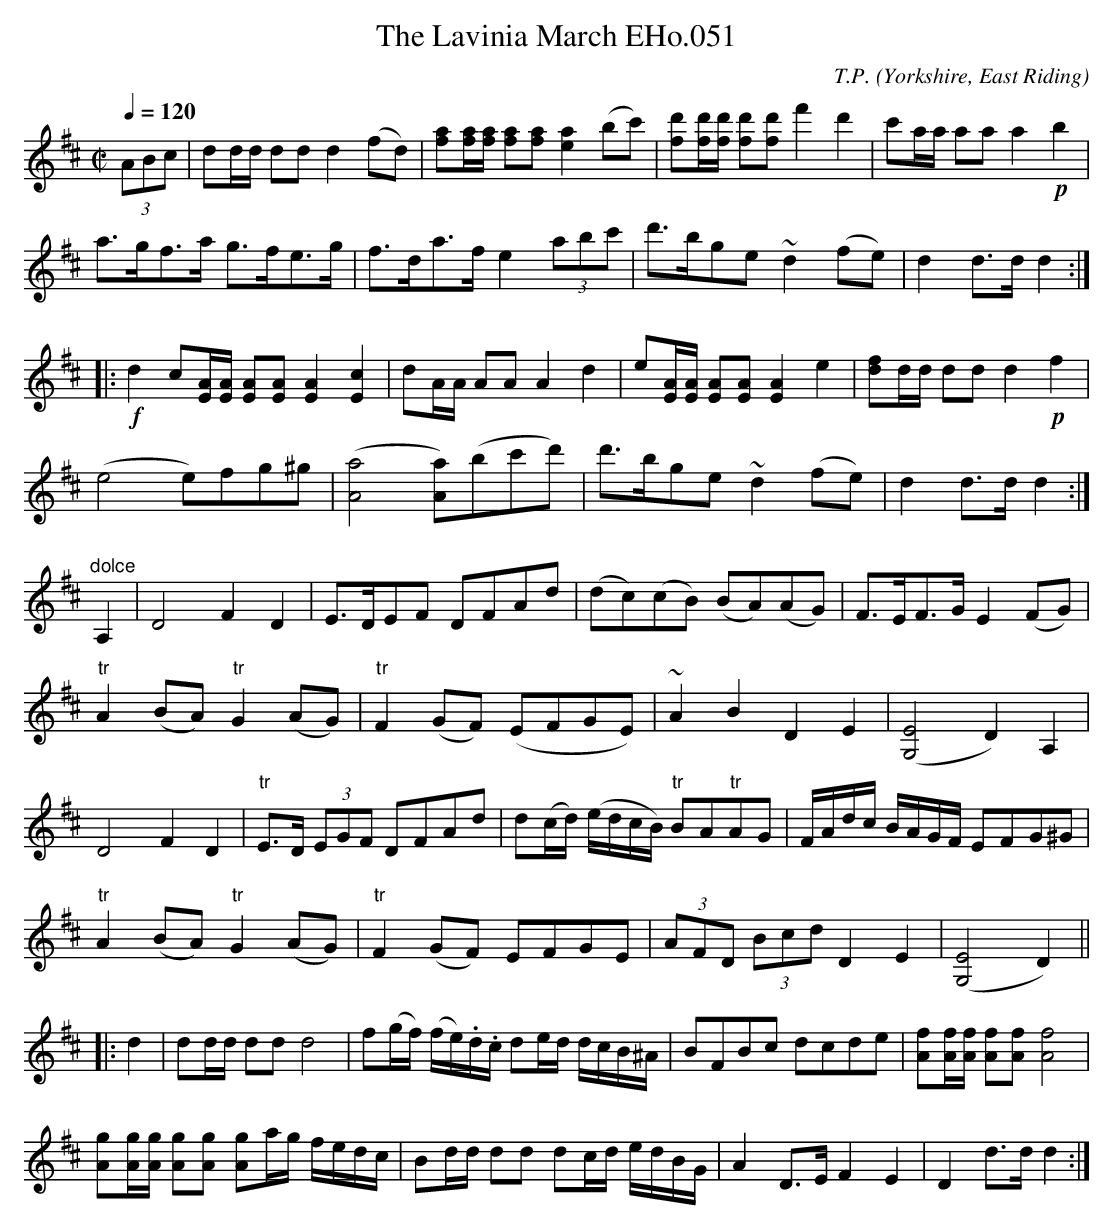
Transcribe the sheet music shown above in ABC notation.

X:1
T:Lavinia March EHo.051, The
M:C|
L:1/8
Q:1/4=120
C:T.P.
O:Yorkshire, East Riding
K:D
(3ABc|dd/d/ dd d2(fd)|[af][a/f/][a/f/] [af][af] [a2e2] (bc')|[d'f][d'/f/][d'/f/] [d'f][d'f] f'2d'2|c'a/a/ aaa2!p!b2|
a>gf>a g>fe>g|f>da>fe2(3abc'|d'>bge~d2(fe)|d2d>dd2:|
|:!f!d2c[A/E/][A/E/] [AE][AE] [A2E2] [c2E2]|dA/A/ AAA2d2|e[A/E/][A/E/] [AE][AE][A2E2]e2|[fd]d/d/ ddd2!p!f2|
(e4e)fg^g|([a4A4][aA])(bc'd')|d'>bge~d2(fe)|d2d>dd2:|
"^dolce"A,2|D4F2D2|E>DEF DFAd|(dc)(cB) (BA)(AG)|F>EF>G E2(FG)|
"tr"A2(BA) "tr"G2(AG)|"tr"F2(GF) (EFGE)|~A2B2D2E2|([E4G,4]D2)A,2|
D4F2D2|"tr"E>D (3EGF DFAd|d(c/d/) (e/d/c/B/) "tr"BA"tr"AG|F/A/d/c/ B/A/G/F/ EFG^G|
"tr"A2(BA)"tr" G2(AG)|"tr"F2(GF) EFGE|(3AFD (3Bcd D2E2|([E4G,4]D2)||
|:d2|dd/d/ ddd4|f(g/f/) (f/e/).d/.c/ de/d/ d/c/B/^A/|BFBc dcde|[fA][f/A/][f/A/] [fA][fA][f4A4]|
[gA][g/A/][g/A/] [gA][gA] [gA]a/g/ f/e/d/c/|Bd/d/ dd dc/d/ e/d/B/G/|A2D>EF2E2|D2d>dd2:|
